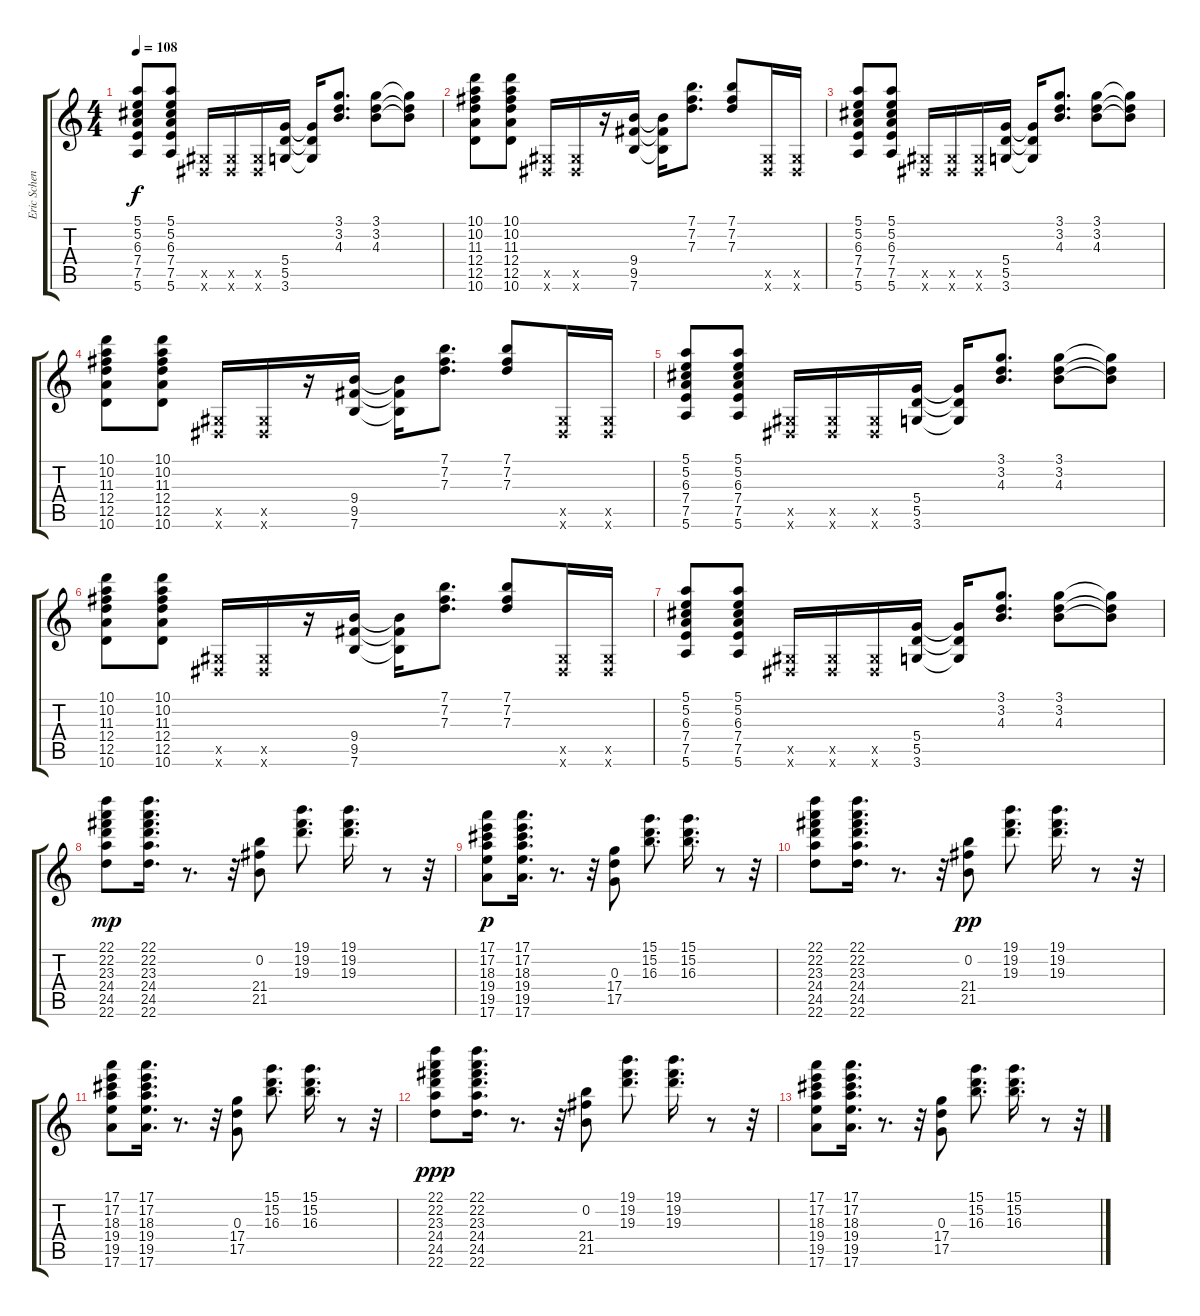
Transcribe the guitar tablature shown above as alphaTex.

\track ("Eric Schenkman" "Eric Schen") {instrument distortionguitar}
\staff {score tabs}
\tuning (E4 B3 G3 D3 A2 E2) {hide}
\ts (4 4)
\tempo 108
\clef g2
\ks c
(5.1 5.2 6.3 7.4 7.5 5.6).8{dy f} (5.1 5.2 6.3 7.4 7.5 5.6).8 (-1.5{x} -1.6{x}).16 (-1.5{x} -1.6{x}).16 (-1.5{x} -1.6{x}).16 (5.4 5.5 3.6).16 (5.4{t} 5.5{t} 3.6{t}).16 (3.1 3.2 4.3).8{d} (3.1 3.2 4.3).8 (3.1{t} 3.2{t} 4.3{t}).8 |
(10.1 10.2 11.3 12.4 12.5 10.6).8 (10.1 10.2 11.3 12.4 12.5 10.6).8 (-1.5{x} -1.6{x}).16 (-1.5{x} -1.6{x}).16 r.16 (9.4 9.5 7.6).16 (9.4{t} 9.5{t} 7.6{t}).16 (7.1 7.2 7.3).8{d} (7.1 7.2 7.3).8 (-1.5{x} -1.6{x}).16 (-1.5{x} -1.6{x}).16 |
(5.1 5.2 6.3 7.4 7.5 5.6).8{volume 5} (5.1 5.2 6.3 7.4 7.5 5.6).8{volume 5} (-1.5{x} -1.6{x}).16 (-1.5{x} -1.6{x}).16 (-1.5{x} -1.6{x}).16 (5.4 5.5 3.6).16 (5.4{t} 5.5{t} 3.6{t}).16 (3.1 3.2 4.3).8{d} (3.1 3.2 4.3).8 (3.1{t} 3.2{t} 4.3{t}).8 |
(10.1 10.2 11.3 12.4 12.5 10.6).8{volume 6} (10.1 10.2 11.3 12.4 12.5 10.6).8 (-1.5{x} -1.6{x}).16 (-1.5{x} -1.6{x}).16 r.16 (9.4 9.5 7.6).16 (9.4{t} 9.5{t} 7.6{t}).16 (7.1 7.2 7.3).8{d} (7.1 7.2 7.3).8 (-1.5{x} -1.6{x}).16 (-1.5{x} -1.6{x}).16 |
(5.1 5.2 6.3 7.4 7.5 5.6).8 (5.1 5.2 6.3 7.4 7.5 5.6).8 (-1.5{x} -1.6{x}).16 (-1.5{x} -1.6{x}).16 (-1.5{x} -1.6{x}).16 (5.4 5.5 3.6).16 (5.4{t} 5.5{t} 3.6{t}).16 (3.1 3.2 4.3).8{d} (3.1 3.2 4.3).8 (3.1{t} 3.2{t} 4.3{t}).8 |
(10.1 10.2 11.3 12.4 12.5 10.6).8{volume 5} (10.1 10.2 11.3 12.4 12.5 10.6).8 (-1.5{x} -1.6{x}).16 (-1.5{x} -1.6{x}).16 r.16 (9.4 9.5 7.6).16 (9.4{t} 9.5{t} 7.6{t}).16 (7.1 7.2 7.3).8{d} (7.1 7.2 7.3).8 (-1.5{x} -1.6{x}).16 (-1.5{x} -1.6{x}).16{volume 3} |
(5.1 5.2 6.3 7.4 7.5 5.6).8{volume 3} (5.1 5.2 6.3 7.4 7.5 5.6).8{volume 2} (-1.5{x} -1.6{x}).16{volume 2} (-1.5{x} -1.6{x}).16 (-1.5{x} -1.6{x}).16 (5.4 5.5 3.6).16 (5.4{t} 5.5{t} 3.6{t}).16 (3.1 3.2 4.3).8{d} (3.1 3.2 4.3).8{volume 2} (3.1{t} 3.2{t} 4.3{t}).8{volume 2} |
(22.1 22.2 23.3 24.4 24.5 22.6).8{dy mp} (22.1 22.2 23.3 24.4 24.5 22.6).16{d} r.8{d} r.32 (0.2 21.4 21.5).8 (19.1 19.2 19.3).8{d} (19.1 19.2 19.3).16{d} r.8 r.32 |
(17.1 17.2 18.3 19.4 19.5 17.6).8{dy p} (17.1 17.2 18.3 19.4 19.5 17.6).16{d} r.8{d} r.32 (0.3 17.4 17.5).8 (15.1 15.2 16.3).8{d} (15.1 15.2 16.3).16{d} r.8 r.32 |
(22.1 22.2 23.3 24.4 24.5 22.6).8 (22.1 22.2 23.3 24.4 24.5 22.6).16{d} r.8{d} r.32 (0.2 21.4 21.5).8{dy pp} (19.1 19.2 19.3).8{d} (19.1 19.2 19.3).16{d} r.8 r.32 |
(17.1 17.2 18.3 19.4 19.5 17.6).8{volume 4} (17.1 17.2 18.3 19.4 19.5 17.6).16{d} r.8{d} r.32 (0.3 17.4 17.5).8 (15.1 15.2 16.3).8{d} (15.1 15.2 16.3).16{d} r.8 r.32 |
(22.1 22.2 23.3 24.4 24.5 22.6).8{dy ppp} (22.1 22.2 23.3 24.4 24.5 22.6).16{d} r.8{d} r.32 (0.2 21.4 21.5).8 (19.1 19.2 19.3).8{d} (19.1 19.2 19.3).16{d} r.8 r.32 |
(17.1 17.2 18.3 19.4 19.5 17.6).8 (17.1 17.2 18.3 19.4 19.5 17.6).16{d} r.8{d} r.32 (0.3 17.4 17.5).8 (15.1 15.2 16.3).8{d} (15.1 15.2 16.3).16{d} r.8 r.32
